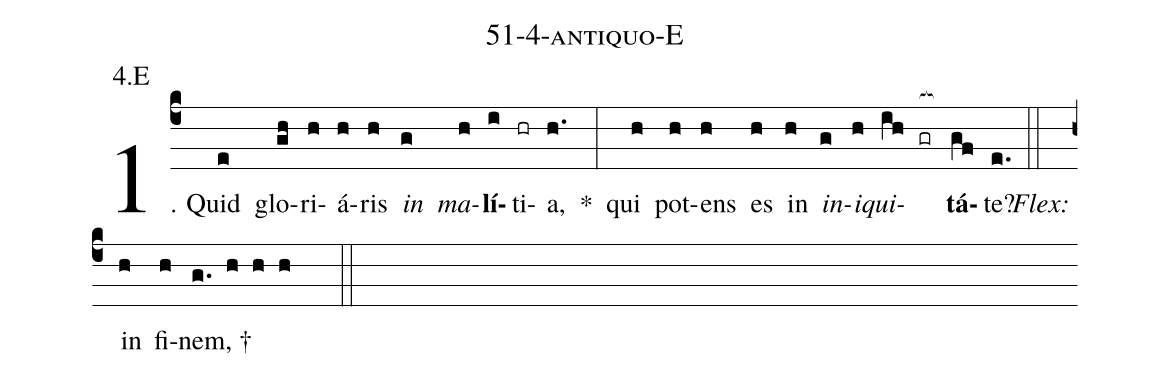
name: 51-4-antiquo-E;
annotation: 4.E;
%%
(c4)1. Quid(e) glo(gh)ri(h)á(h)ris(h) <i>in</i>(g) <i>ma</i>(h)<b>lí</b>(i)ti(hr)a,(h.) *(:) qui(h) pot(h)ens(h) es(h) in(h) <i>in</i>(g)<i>i</i>(h)<i>qui</i>(ih gr[ocb:1{])<b>tá</b>(gf[ocb:0}])te?(e.) (::)
<i>Flex:</i>()  in(h) fi(h)nem, †(g. h h h  ::)
